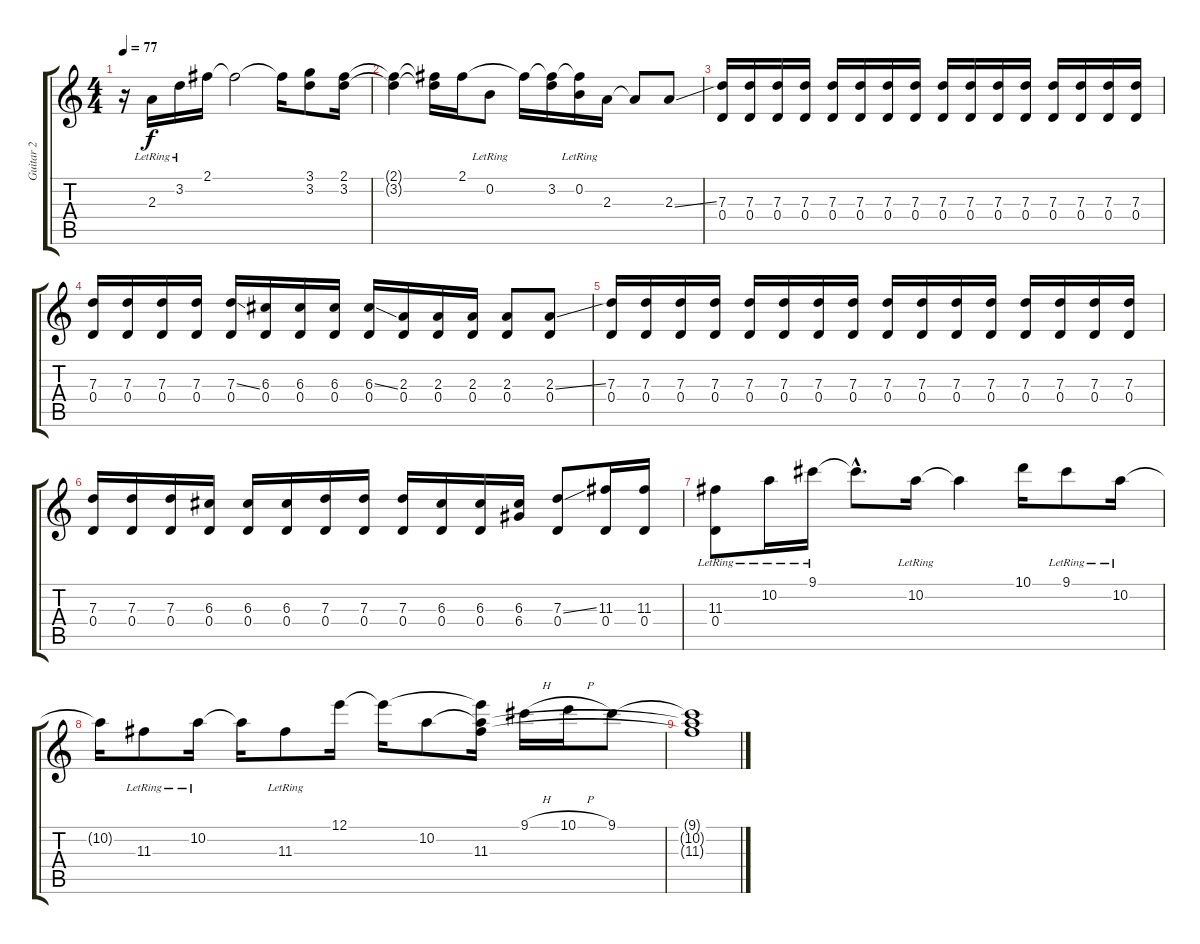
\track ("Guitar 2" "Guitar 2") {instrument acousticguitarnylon}
\staff {score tabs}
\tuning (E4 B3 G3 D3 A2 D2) {hide}
\ts (4 4)
\tempo 77
\clef g2
\ks c
r.16{dy f} 2.3{lr}.16 3.2{lr}.16 2.1.16 2.1{t}.2 2.1{t}.16 (3.1 3.2).8 (2.1 3.2).16 |
(2.1{t} 3.2{t}).4 (2.1{t} 3.2{t}).16 2.1.16 0.2{lr}.8 2.1{t}.16 (2.1{t} 3.2).16 (2.1{t} 0.2{lr}).16 2.3.16 2.3{t}.8 2.3{ss}.8 |
(7.3 0.4).16{instrument electricguitarjazz} (7.3 0.4).16 (7.3 0.4).16 (7.3 0.4).16 (7.3 0.4).16 (7.3 0.4).16 (7.3 0.4).16 (7.3 0.4).16 (7.3 0.4).16 (7.3 0.4).16 (7.3 0.4).16 (7.3 0.4).16 (7.3 0.4).16 (7.3 0.4).16 (7.3 0.4).16 (7.3 0.4).16 |
(7.3 0.4).16 (7.3 0.4).16 (7.3 0.4).16 (7.3 0.4).16 (7.3{ss} 0.4).16 (6.3 0.4).16 (6.3 0.4).16 (6.3 0.4).16 (6.3{ss} 0.4).16 (2.3 0.4).16 (2.3 0.4).16 (2.3 0.4).16 (2.3 0.4).8 (2.3{ss} 0.4).8 |
(7.3 0.4).16 (7.3 0.4).16 (7.3 0.4).16 (7.3 0.4).16 (7.3 0.4).16 (7.3 0.4).16 (7.3 0.4).16 (7.3 0.4).16 (7.3 0.4).16 (7.3 0.4).16 (7.3 0.4).16 (7.3 0.4).16 (7.3 0.4).16 (7.3 0.4).16 (7.3 0.4).16 (7.3 0.4).16 |
(7.3 0.4).16 (7.3 0.4).16 (7.3 0.4).16 (6.3 0.4).16 (6.3 0.4).16 (6.3 0.4).16 (7.3 0.4).16 (7.3 0.4).16 (7.3 0.4).16 (6.3 0.4).16 (6.3 0.4).16 (6.3 6.4).16 (7.3{ss} 0.4).8 (11.3 0.4).16 (11.3 0.4).16 |
(11.3{lr} 0.4{lr}).8 10.2{lr}.16 9.1{lr}.16 9.1{hac t}.8{d} 10.2{lr}.16 10.2{t}.4 10.1.16 9.1{lr}.8 10.2{lr}.16 |
10.2{t}.16 11.3{lr}.8 10.2{lr}.16 10.2{t}.16 11.3{lr}.8 12.1.16 12.1{t}.16 10.2.8 (12.1{t} 10.2{t} 11.3).16 9.1{h}.16 10.1{h}.16 9.1.8 |
(9.1{t} 10.2{t} 11.3{t}).1
